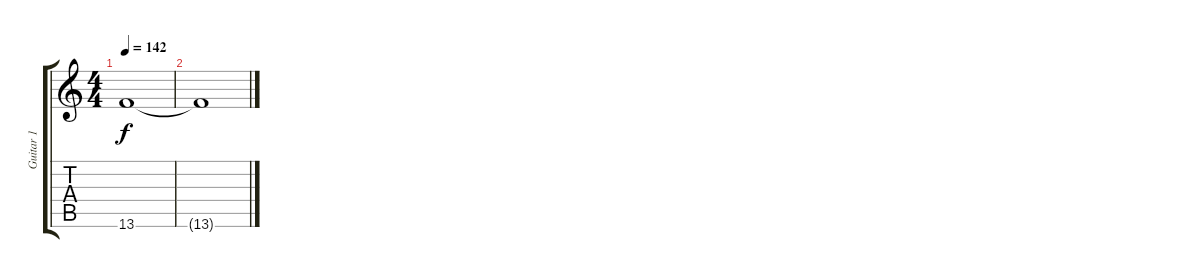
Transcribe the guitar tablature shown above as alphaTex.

\track ("Guitar 1" "Guitar 1") {instrument distortionguitar}
\staff {score tabs}
\tuning (E4 B3 G3 D3 A2 E2) {hide}
\ts (4 4)
\tempo 142
\clef g2
\ks c
13.6{t}.1{dy f} |
13.6{t}.1
